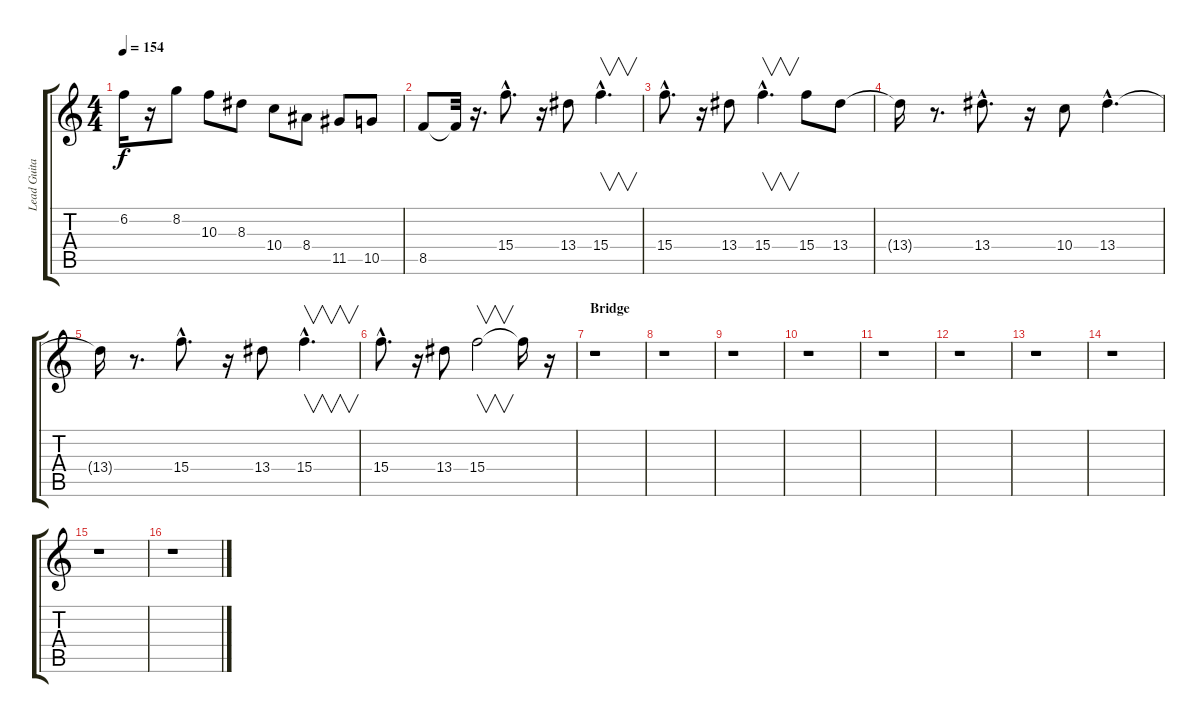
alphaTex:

\track ("Lead Guitar Harmony" "Lead Guita") {instrument distortionguitar}
\staff {score tabs}
\tuning (E4 B3 G3 D3 A2 E2) {hide}
\ts (4 4)
\tempo 154
\clef g2
\ks c
6.2{t}.16{dy f} r.16 8.2.8 10.3.8 8.3.8 10.4.8 8.4.8 11.5.8 10.5.8 |
8.5.8 8.5{t}.32 r.16{d} 15.4{hac}.8{d} r.16 13.4.8 15.4{hac}.4{v d} |
15.4{hac}.8{d} r.16 13.4.8 15.4{hac}.4{v d} 15.4.8 13.4.8 |
13.4{t}.16 r.8{d} 13.4{hac}.8{d} r.16 10.4.8 13.4{hac}.4{d} |
13.4{t}.16 r.8{d} 15.4{hac}.8{d} r.16 13.4.8 15.4{hac}.4{v d} |
15.4{hac}.8{d} r.16 13.4.8 15.4.2{v} 15.4{t}.16 r.16 |
\section ("" "Bridge")
r.1 |
r.1 |
r.1 |
r.1 |
r.1 |
r.1 |
r.1 |
r.1 |
r.1 |
r.1
